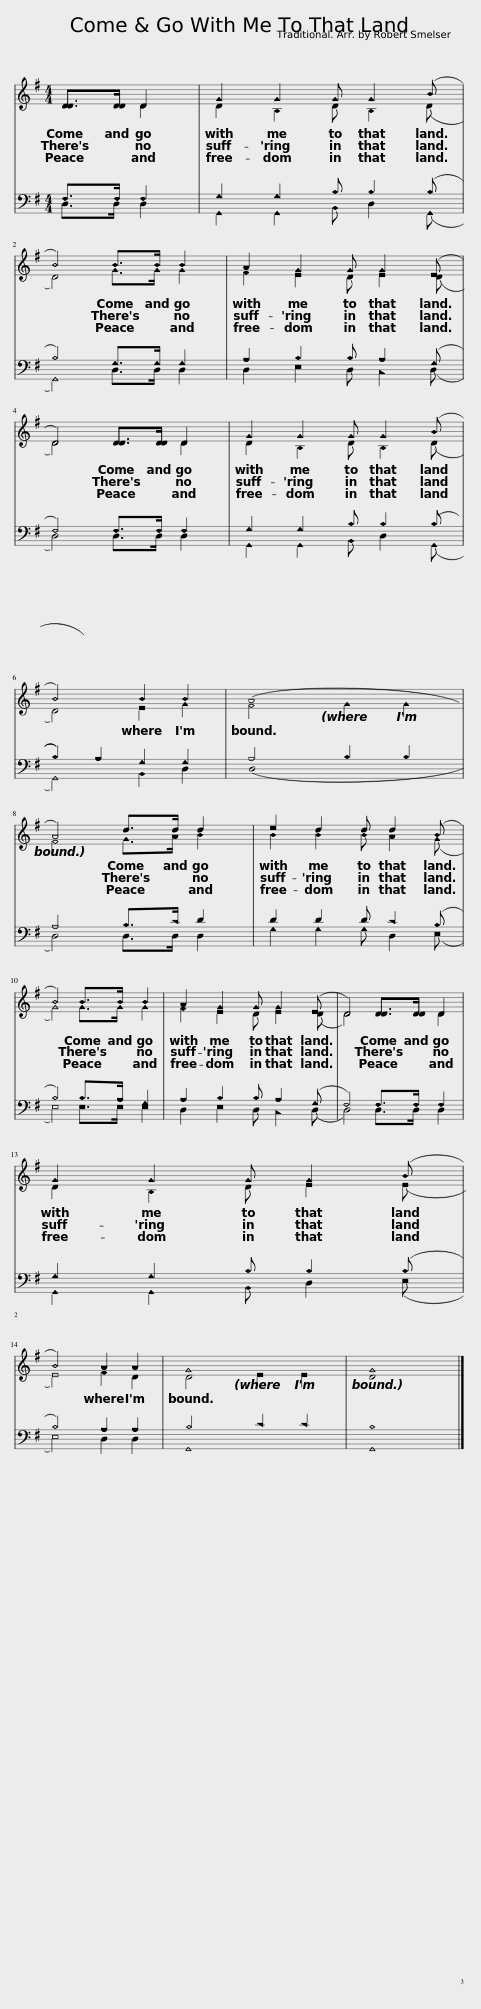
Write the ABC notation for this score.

X:1
%%score { ( 1 2 ) | ( 3 4 ) }
L:1/8
M:4/4
I:linebreak $
K:G
V:1 treble
V:2 treble
V:3 bass
V:4 bass
V:1
 D>D D2 | G2 G2 G G2 (B |$ B4) B>B B2 | A2 G2 G G2 (E |$ D4) D>D D2 | %5
 G2 G2 G G2 (B |$ B4) B2 B2 | (A8 |$ A4) d>d d2 | e2 d2 d d2 (B |$ %10
 B4) B>B B2 | A2 G2 G G2 (E | D4) D>D D2 |$ G2 G2 G G2 (B |$ B4) A2 A2 | %15
 G8 | G8 |] %17
V:2
 D>D D2 | D2 B,2 D B,2 (D |$ D4) G>G G2 | F2 E2 D E2 (D |$ D4) D>D D2 | %5
 D2 B,2 D B,2 (D |$ D4) E2 G2 | F4 G2 G2 |$ F4 G>A B2 | B2 B2 B A2 (G |$ %10
 G4) G>G G2 | F2 E2 D E2 (D | D4) D>D D2 |$ D2 B,2 D E2 (E |$ E4) F2 D2 | %15
 D4 E2 E2 | D8 |] %17
V:3
 F,>F, F,2 | G,2 G,2 B, B,2 (B, |$ B,4) G,>G, G,2 | A,2 B,2 B, A,2 (G, |$ F,4) F,>F, F,2 | %5
 G,2 G,2 B, B,2 ((B, |$ B,2)) A,2 G,2 G,2 | A,4 B,2 B,2 |$ A,4 B,>C D2 | D2 D2 D C2 (B, |$ %10
 B,4) B,>A, G,2 | A,2 B,2 B, A,2 (G, | F,4) F,>F, F,2 |$ G,2 G,2 B, B,2 (B, |$ B,4) A,2 A,2 | %15
 B,4 C2 C2 | B,8 |] %17
V:4
 D,>D, D,2 | G,,2 G,,2 B,, D,2 (G,, |$ G,,4) D,>D, D,2 | D,2 E,2 D, C,2 (D, |$ D,4) D,>D, D,2 | %5
 G,,2 G,,2 B,, D,2 (G,, |$ G,,4) B,,2 D,2 | (D,8 |$ D,4) D,>D, D,2 | G,2 G,2 G, D,2 (E, |$ %10
 E,4) E,>E, E,2 | D,2 E,2 D, C,2 (D, | D,4) D,>D, D,2 |$ G,,2 G,,2 B,, D,2 (E, |$ E,4) D,2 D,2 | %15
 G,,8 | G,,8 |] %17
